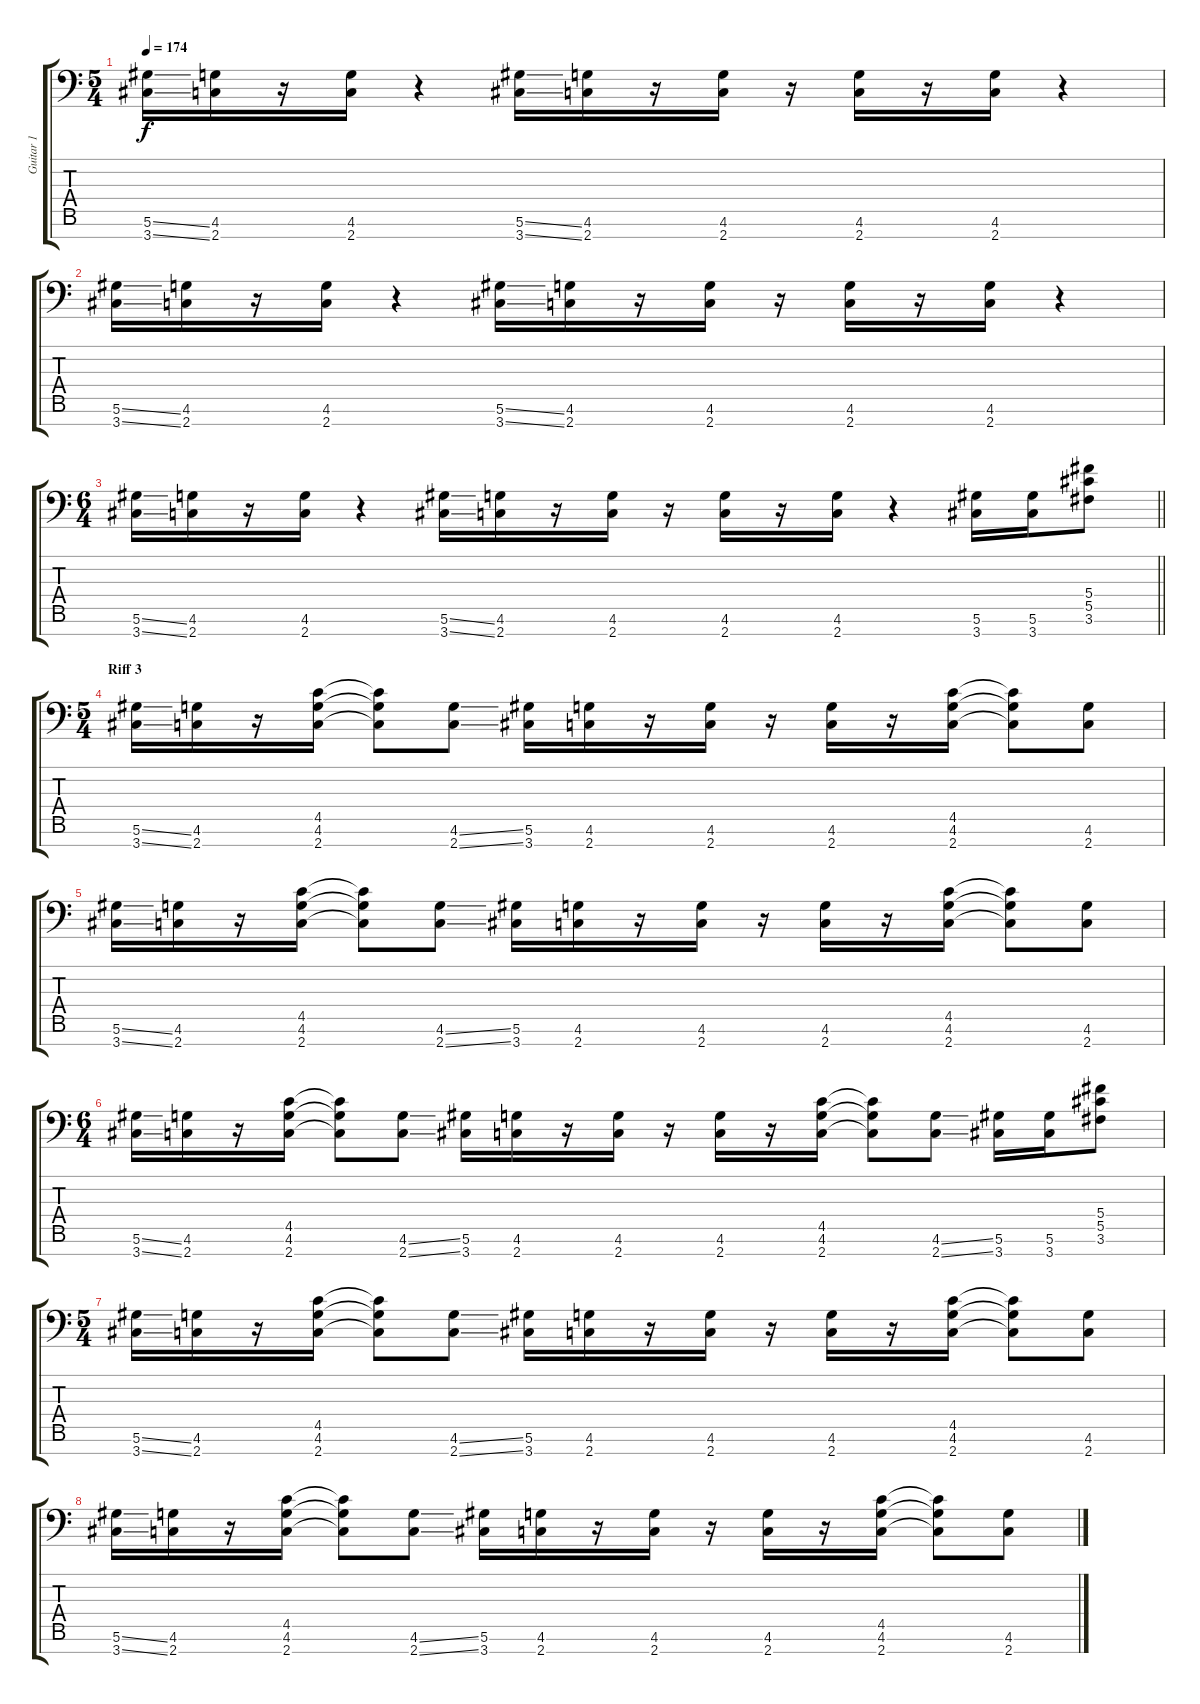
\track ("Guitar 1" "Guitar 1") {instrument distortionguitar}
\staff {score tabs}
\tuning (Eb4 Bb3 Gb3 Db3 Ab2 Eb2 Bb1) {hide}
\ts (5 4)
\tempo 174
\clef f4
\ks c
(5.6{ss} 3.7{ss}).16{dy f} (4.6 2.7).16 r.16 (4.6 2.7).16 r.4 (5.6{ss} 3.7{ss}).16 (4.6 2.7).16 r.16 (4.6 2.7).16 r.16 (4.6 2.7).16 r.16 (4.6 2.7).16 r.4 |
(5.6{ss} 3.7{ss}).16 (4.6 2.7).16 r.16 (4.6 2.7).16 r.4 (5.6{ss} 3.7{ss}).16 (4.6 2.7).16 r.16 (4.6 2.7).16 r.16 (4.6 2.7).16 r.16 (4.6 2.7).16 r.4 |
\ts (6 4)
\barLineRight lightlight
(5.6{ss} 3.7{ss}).16 (4.6 2.7).16 r.16 (4.6 2.7).16 r.4 (5.6{ss} 3.7{ss}).16 (4.6 2.7).16 r.16 (4.6 2.7).16 r.16 (4.6 2.7).16 r.16 (4.6 2.7).16 r.4 (5.6 3.7).16 (5.6 3.7).16 (5.4 5.5 3.6).8 |
\ts (5 4)
\section ("" "Riff 3")
(5.6{ss} 3.7{ss}).16 (4.6 2.7).16 r.16 (4.5 4.6 2.7).16 (4.5{t} 4.6{t} 2.7{t}).8 (4.6{ss} 2.7{ss}).8 (5.6 3.7).16 (4.6 2.7).16 r.16 (4.6 2.7).16 r.16 (4.6 2.7).16 r.16 (4.5 4.6 2.7).16 (4.5{t} 4.6{t} 2.7{t}).8 (4.6 2.7).8 |
(5.6{ss} 3.7{ss}).16 (4.6 2.7).16 r.16 (4.5 4.6 2.7).16 (4.5{t} 4.6{t} 2.7{t}).8 (4.6{ss} 2.7{ss}).8 (5.6 3.7).16 (4.6 2.7).16 r.16 (4.6 2.7).16 r.16 (4.6 2.7).16 r.16 (4.5 4.6 2.7).16 (4.5{t} 4.6{t} 2.7{t}).8 (4.6 2.7).8 |
\ts (6 4)
(5.6{ss} 3.7{ss}).16 (4.6 2.7).16 r.16 (4.5 4.6 2.7).16 (4.5{t} 4.6{t} 2.7{t}).8 (4.6{ss} 2.7{ss}).8 (5.6 3.7).16 (4.6 2.7).16 r.16 (4.6 2.7).16 r.16 (4.6 2.7).16 r.16 (4.5 4.6 2.7).16 (4.5{t} 4.6{t} 2.7{t}).8 (4.6{ss} 2.7{ss}).8 (5.6 3.7).16 (5.6 3.7).16 (5.4 5.5 3.6).8 |
\ts (5 4)
(5.6{ss} 3.7{ss}).16 (4.6 2.7).16 r.16 (4.5 4.6 2.7).16 (4.5{t} 4.6{t} 2.7{t}).8 (4.6{ss} 2.7{ss}).8 (5.6 3.7).16 (4.6 2.7).16 r.16 (4.6 2.7).16 r.16 (4.6 2.7).16 r.16 (4.5 4.6 2.7).16 (4.5{t} 4.6{t} 2.7{t}).8 (4.6 2.7).8 |
(5.6{ss} 3.7{ss}).16 (4.6 2.7).16 r.16 (4.5 4.6 2.7).16 (4.5{t} 4.6{t} 2.7{t}).8 (4.6{ss} 2.7{ss}).8 (5.6 3.7).16 (4.6 2.7).16 r.16 (4.6 2.7).16 r.16 (4.6 2.7).16 r.16 (4.5 4.6 2.7).16 (4.5{t} 4.6{t} 2.7{t}).8 (4.6 2.7).8
